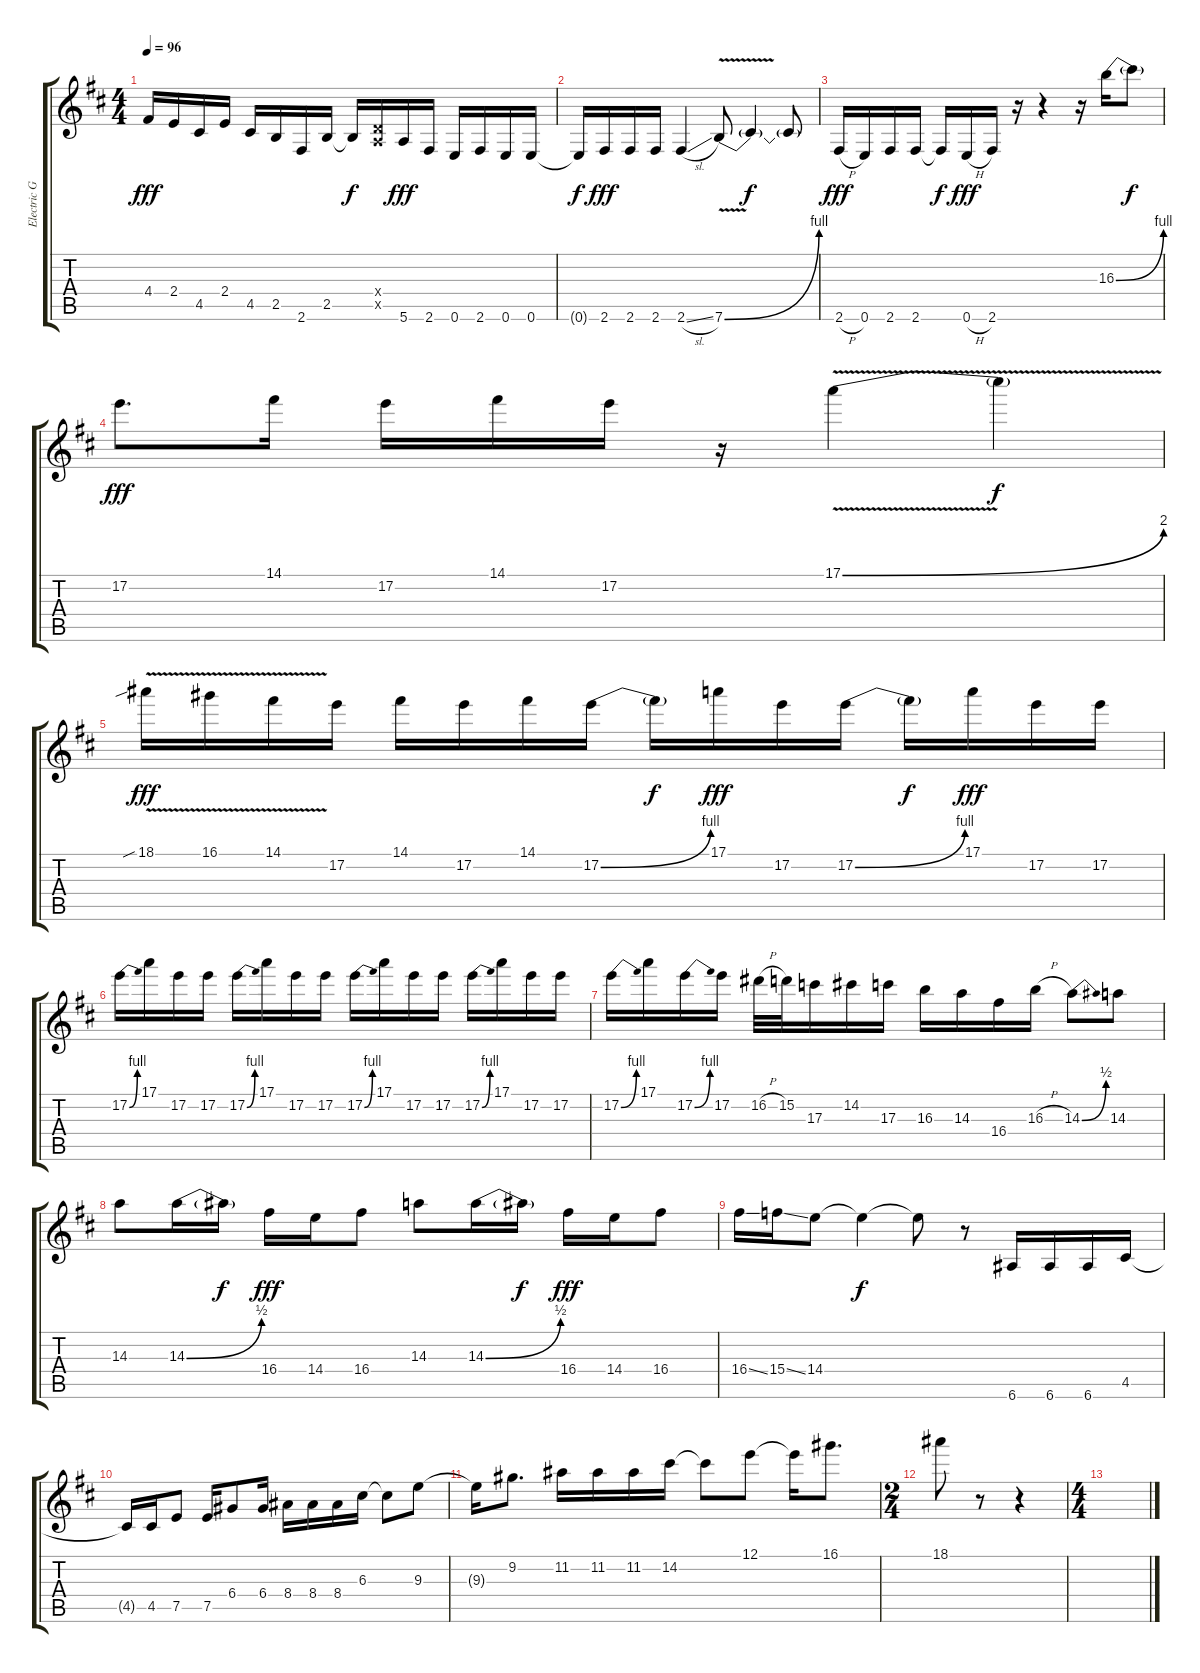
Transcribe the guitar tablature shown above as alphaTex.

\track ("Electric Gtr 1" "Electric G") {instrument distortionguitar}
\staff {score tabs}
\tuning (E4 B3 G3 D3 A2 E2) {hide}
\ts (4 4)
\tempo 96
\clef g2
\ks d
4.4.16{dy fff} 2.4.16 4.5.16 2.4.16 4.5.16 2.5.16 2.6.16 2.5.16 2.5{t}.16{dy f} (0.4{x} 0.5{x}).16 5.6.16{dy fff} 2.6.16 0.6.16 2.6.16 0.6.16 0.6.16 |
0.6{t}.16{dy f} 2.6.16{dy fff} 2.6.16 2.6.16 2.6{sl}.4 7.6{be (bend 0 0 60 4) v}.8 7.6{t}.4{dy f} 7.6{t}.8 |
2.6{h}.16{dy fff} 0.6.16 2.6.16 2.6.16 2.6{t}.16{dy f} 0.6{h}.16{dy fff} 2.6.16 r.16 r.4 r.16 16.3{be (bend 0 0 60 4)}.16 16.3{t}.8{dy f} |
17.2.8{d dy fff} 14.1.16 17.2.16 14.1.16 17.2.16 r.16 17.1{be (bend 0 0 60 8) v}.4 17.1{t}.4{dy f} |
18.1{v sib}.16{dy fff} 16.1{v}.16 14.1{v}.16 17.2.16 14.1.16 17.2.16 14.1.16 17.2{be (bend 0 0 60 4)}.16 17.2{t}.16{dy f} 17.1.16{dy fff} 17.2.16 17.2{be (bend 0 0 60 4)}.16 17.2{t}.16{dy f} 17.1.16{dy fff} 17.2.16 17.2.16 |
17.2{be (bend 0 0 60 4)}.16 17.1.16 17.2.16 17.2.16 17.2{be (bend 0 0 60 4)}.16 17.1.16 17.2.16 17.2.16 17.2{be (bend 0 0 60 4)}.16 17.1.16 17.2.16 17.2.16 17.2{be (bend 0 0 60 4)}.16 17.1.16 17.2.16 17.2.16 |
17.2{be (bend 0 0 60 4)}.16 17.1.16 17.2{be (bend 0 0 60 4)}.16 17.2.16 16.2{h}.32 15.2.32 17.3.16 14.2.16 17.3.16 16.3.16 14.3.16 16.4.16 16.3{h}.16 14.3{be (bend 0 0 60 2)}.8 14.3.8 |
14.3.8 14.3{be (bend 0 0 60 2)}.16 14.3{t}.16{dy f} 16.4.16{dy fff} 14.4.16 16.4.8 14.3.8 14.3{be (bend 0 0 60 2)}.16 14.3{t}.16{dy f} 16.4.16{dy fff} 14.4.16 16.4.8 |
16.4{ss}.16 15.4{ss}.16 14.4.8 14.4{t}.4{dy f} 14.4{t}.8 r.8 6.6.16 6.6.16 6.6.16 4.5.16 |
4.5{t}.16 4.5.16 7.5.8 7.5.16 6.4.8 6.4.16 8.4.16 8.4.16 8.4.16 6.3.16 6.3{t}.8 9.3.8 |
9.3{t}.16 9.2.8{d} 11.2.16 11.2.16 11.2.16 14.2.16 14.2{t}.8 12.1.8 12.1{t}.16 16.1.8{d} |
\ts (2 4)
18.1.8 r.8 r.4 |
\ts (4 4)
